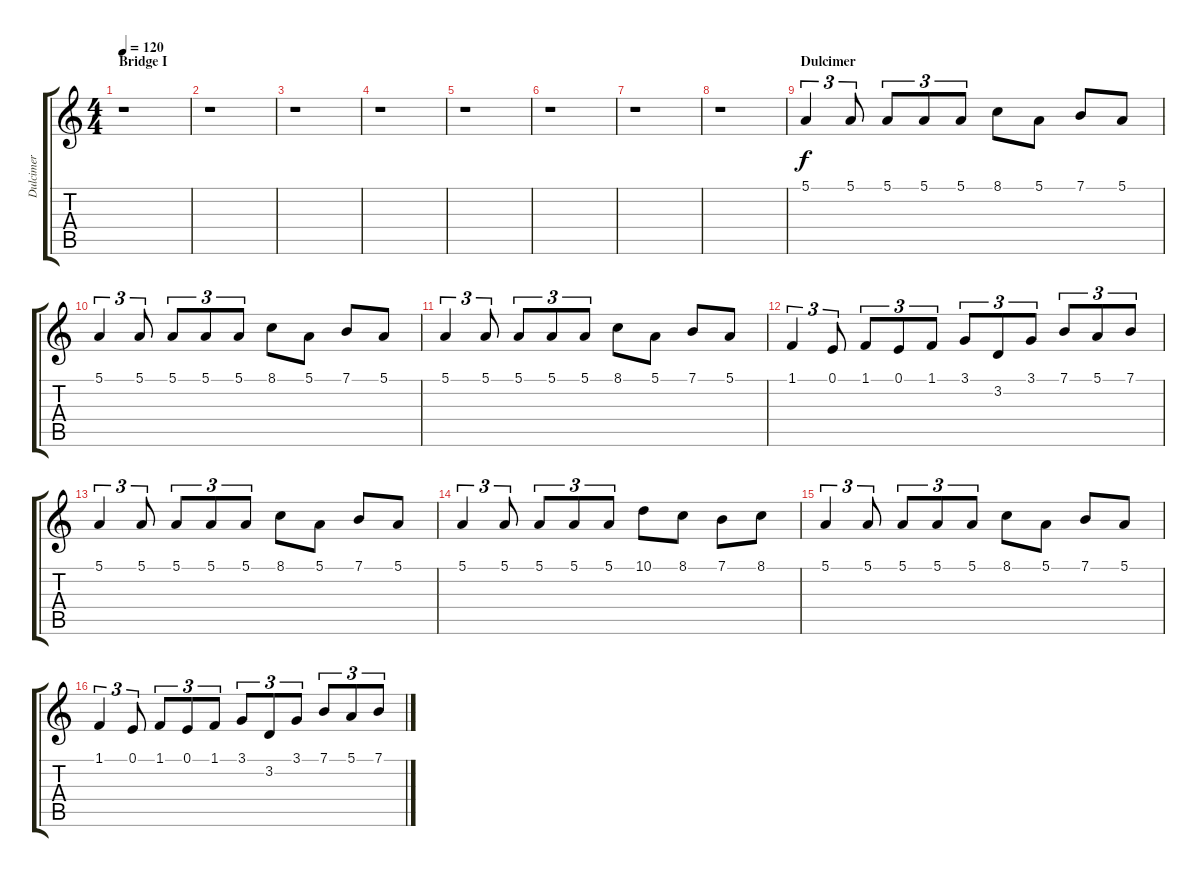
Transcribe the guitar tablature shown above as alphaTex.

\track ("Dulcimer" "Dulcimer") {instrument dulcimer}
\staff {score tabs}
\tuning (E4 B3 G3 D3 A2 E2) {hide}
\ts (4 4)
\section ("" "Bridge I")
\tempo 120
\clef g2
\ks c
r.1{dy f} |
r.1 |
r.1 |
r.1 |
r.1 |
r.1 |
r.1 |
r.1 |
\section ("" "Dulcimer")
5.1.4{tu (3 2)} 5.1.8{tu (3 2)} 5.1.8{tu (3 2)} 5.1.8{tu (3 2)} 5.1.8{tu (3 2)} 8.1.8 5.1.8 7.1.8 5.1.8 |
5.1.4{tu (3 2)} 5.1.8{tu (3 2)} 5.1.8{tu (3 2)} 5.1.8{tu (3 2)} 5.1.8{tu (3 2)} 8.1.8 5.1.8 7.1.8 5.1.8 |
5.1.4{tu (3 2)} 5.1.8{tu (3 2)} 5.1.8{tu (3 2)} 5.1.8{tu (3 2)} 5.1.8{tu (3 2)} 8.1.8 5.1.8 7.1.8 5.1.8 |
1.1.4{tu (3 2)} 0.1.8{tu (3 2)} 1.1.8{tu (3 2)} 0.1.8{tu (3 2)} 1.1.8{tu (3 2)} 3.1.8{tu (3 2)} 3.2.8{tu (3 2)} 3.1.8{tu (3 2)} 7.1.8{tu (3 2)} 5.1.8{tu (3 2)} 7.1.8{tu (3 2)} |
5.1.4{tu (3 2)} 5.1.8{tu (3 2)} 5.1.8{tu (3 2)} 5.1.8{tu (3 2)} 5.1.8{tu (3 2)} 8.1.8 5.1.8 7.1.8 5.1.8 |
5.1.4{tu (3 2)} 5.1.8{tu (3 2)} 5.1.8{tu (3 2)} 5.1.8{tu (3 2)} 5.1.8{tu (3 2)} 10.1.8 8.1.8 7.1.8 8.1.8 |
5.1.4{tu (3 2)} 5.1.8{tu (3 2)} 5.1.8{tu (3 2)} 5.1.8{tu (3 2)} 5.1.8{tu (3 2)} 8.1.8 5.1.8 7.1.8 5.1.8 |
1.1.4{tu (3 2)} 0.1.8{tu (3 2)} 1.1.8{tu (3 2)} 0.1.8{tu (3 2)} 1.1.8{tu (3 2)} 3.1.8{tu (3 2)} 3.2.8{tu (3 2)} 3.1.8{tu (3 2)} 7.1.8{tu (3 2)} 5.1.8{tu (3 2)} 7.1.8{tu (3 2)}
